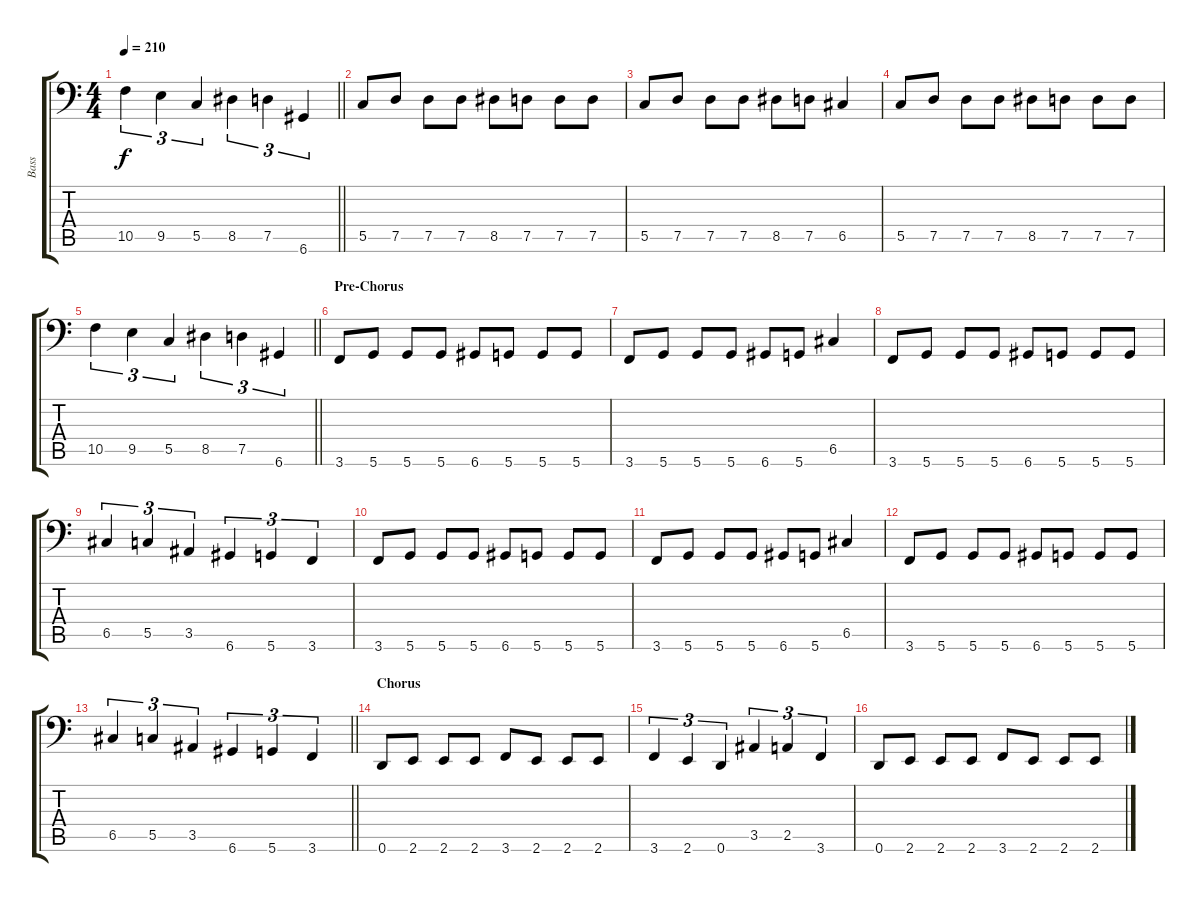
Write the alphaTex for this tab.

\track ("Bass" "Bass") {instrument electricbassfinger}
\staff {score tabs}
\tuning (D3 A2 F2 C2 G1 D1) {hide}
\ts (4 4)
\tempo 210
\clef f4
\barLineRight lightlight
\ks c
10.5.4{tu (3 2) dy f} 9.5.4{tu (3 2)} 5.5.4{tu (3 2)} 8.5.4{tu (3 2)} 7.5.4{tu (3 2)} 6.6.4{tu (3 2)} |
5.5.8 7.5.8 7.5.8 7.5.8 8.5.8 7.5.8 7.5.8 7.5.8 |
5.5.8 7.5.8 7.5.8 7.5.8 8.5.8 7.5.8 6.5.4 |
5.5.8 7.5.8 7.5.8 7.5.8 8.5.8 7.5.8 7.5.8 7.5.8 |
\barLineRight lightlight
10.5.4{tu (3 2)} 9.5.4{tu (3 2)} 5.5.4{tu (3 2)} 8.5.4{tu (3 2)} 7.5.4{tu (3 2)} 6.6.4{tu (3 2)} |
\section ("" "Pre-Chorus")
3.6.8 5.6.8 5.6.8 5.6.8 6.6.8 5.6.8 5.6.8 5.6.8 |
3.6.8 5.6.8 5.6.8 5.6.8 6.6.8 5.6.8 6.5.4 |
3.6.8 5.6.8 5.6.8 5.6.8 6.6.8 5.6.8 5.6.8 5.6.8 |
6.5.4{tu (3 2)} 5.5.4{tu (3 2)} 3.5.4{tu (3 2)} 6.6.4{tu (3 2)} 5.6.4{tu (3 2)} 3.6.4{tu (3 2)} |
3.6.8 5.6.8 5.6.8 5.6.8 6.6.8 5.6.8 5.6.8 5.6.8 |
3.6.8 5.6.8 5.6.8 5.6.8 6.6.8 5.6.8 6.5.4 |
3.6.8 5.6.8 5.6.8 5.6.8 6.6.8 5.6.8 5.6.8 5.6.8 |
\barLineRight lightlight
6.5.4{tu (3 2)} 5.5.4{tu (3 2)} 3.5.4{tu (3 2)} 6.6.4{tu (3 2)} 5.6.4{tu (3 2)} 3.6.4{tu (3 2)} |
\section ("" "Chorus")
0.6.8 2.6.8 2.6.8 2.6.8 3.6.8 2.6.8 2.6.8 2.6.8 |
3.6.4{tu (3 2)} 2.6.4{tu (3 2)} 0.6.4{tu (3 2)} 3.5.4{tu (3 2)} 2.5.4{tu (3 2)} 3.6.4{tu (3 2)} |
0.6.8 2.6.8 2.6.8 2.6.8 3.6.8 2.6.8 2.6.8 2.6.8
